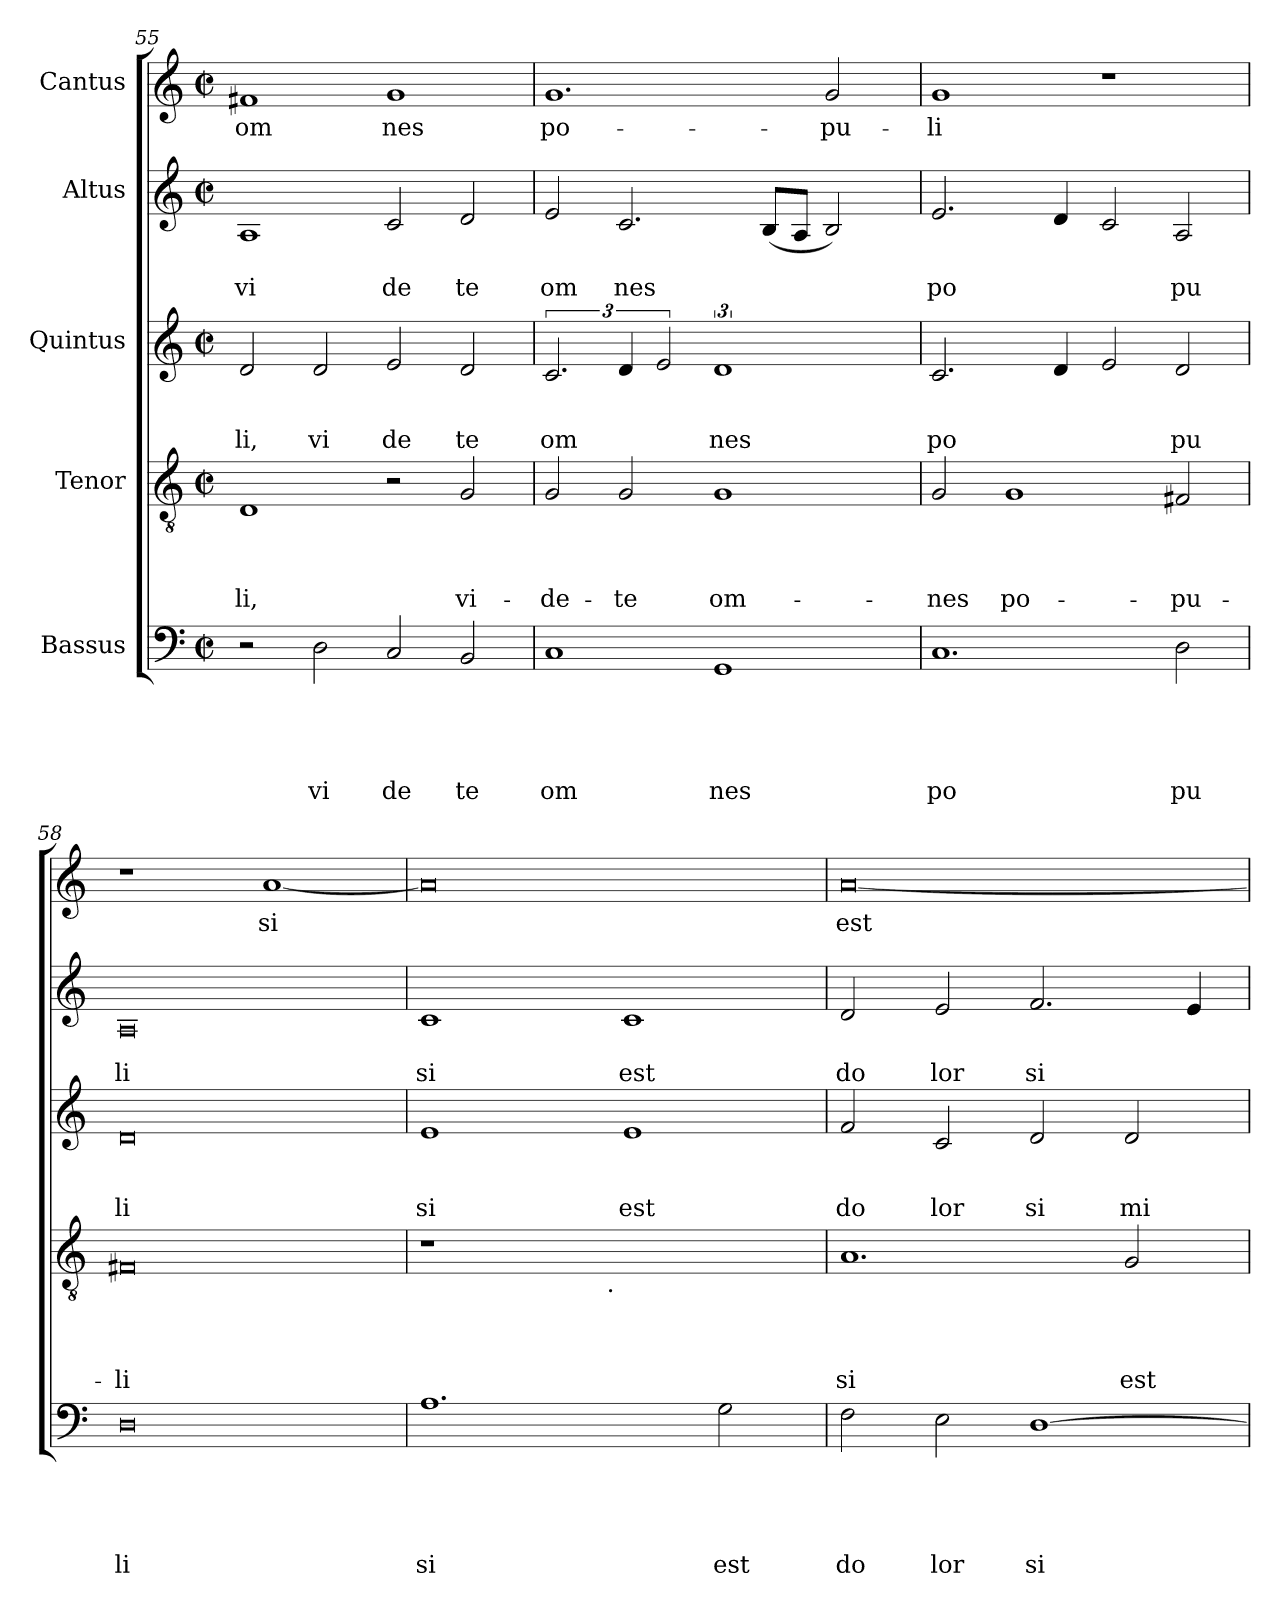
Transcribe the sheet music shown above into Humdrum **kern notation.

**kern	**text	**text	**text	**text	**text	**kern	**text	**text	**text	**text	**kern	**text	**text	**text	**kern	**text	**text	**kern	**text
*part5	*part5	*part5	*part5	*part5	*part5	*part4	*part4	*part4	*part4	*part4	*part3	*part3	*part3	*part3	*part2	*part2	*part2	*part1	*part1
*staff5	*staff5	*staff5	*staff5	*staff5	*staff5	*staff4	*staff4	*staff4	*staff4	*staff4	*staff3	*staff3	*staff3	*staff3	*staff2	*staff2	*staff2	*staff1	*staff1
*I"Bassus	*	*	*	*	*	*I"Tenor	*	*	*	*	*I"Quintus	*	*	*	*I"Altus	*	*	*I"Cantus	*
*clefF4	*	*	*	*	*	*clefGv2	*	*	*	*	*clefG2	*	*	*	*clefG2	*	*	*clefG2	*
*k[]	*	*	*	*	*	*k[]	*	*	*	*	*k[]	*	*	*	*k[]	*	*	*k[]	*
*C:	*	*	*	*	*	*C:	*	*	*	*	*C:	*	*	*	*C:	*	*	*C:	*
*M2/2	*	*	*	*	*	*M2/2	*	*	*	*	*M2/2	*	*	*	*M2/2	*	*	*M2/2	*
*met(c|)	*	*	*	*	*	*met(c|)	*	*	*	*	*met(c|)	*	*	*	*met(c|)	*	*	*met(c|)	*
=55	=55	=55	=55	=55	=55	=55	=55	=55	=55	=55	=55	=55	=55	=55	=55	=55	=55	=55	=55
!	!	!	!	!	!	!	!	!	!	!LO:LY:b	!	!	!	!LO:LY:b	!	!	!LO:LY:b	!	!LO:LY:b
2r	.	.	.	.	.	1D	.	.	.	-li,	2d/	.	.	li,	1A	.	vi	1f#X	om
!	!	!	!	!	!LO:LY:b	!	!	!	!	!	!	!	!	!LO:LY:b	!	!	!	!	!
2D\	.	.	.	.	vi	.	.	.	.	.	2d/	.	.	vi	.	.	.	.	.
!	!	!	!	!	!LO:LY:b	!	!	!	!	!	!	!	!	!LO:LY:b	!	!	!LO:LY:b	!	!LO:LY:b
2C/	.	.	.	.	de	2r	.	.	.	.	2e/	.	.	de	2c/	.	de	1g	nes
!	!	!	!	!	!LO:LY:b	!	!	!	!	!LO:LY:b	!	!	!	!LO:LY:b	!	!	!LO:LY:b	!	!
2BB/	.	.	.	.	te	2G/	.	.	.	vi-	2d/	.	.	te	2d/	.	te	.	.
!!LO:PB:g=z
=56	=56	=56	=56	=56	=56	=56	=56	=56	=56	=56	=56	=56	=56	=56	=56	=56	=56	=56	=56
!	!	!	!	!	!LO:LY:b	!	!	!	!	!LO:LY:b	!	!	!	!LO:LY:b	!	!	!LO:LY:b	!	!LO:LY:b
1C	.	.	.	.	om	2G/	.	.	.	-de-	3.c/	.	.	om	2e/	.	om	1.g	po-
!	!	!	!	!	!	!	!	!	!	!LO:LY:b	!	!	!	!	!	!	!LO:LY:b	!	!
.	.	.	.	.	.	2G/	.	.	.	-te	6d/	.	.	.	2.c/	.	nes	.	.
.	.	.	.	.	.	.	.	.	.	.	3e/	.	.	.	.	.	.	.	.
!	!	!	!	!	!LO:LY:b	!	!	!	!	!LO:LY:b	!	!	!	!LO:LY:b	!	!	!	!	!
1GG	.	.	.	.	nes	1G	.	.	.	om-	3%2d	.	.	nes	.	.	.	.	.
.	.	.	.	.	.	.	.	.	.	.	.	.	.	.	(>8B/L	.	.	.	.
.	.	.	.	.	.	.	.	.	.	.	.	.	.	.	8A/J	.	.	.	.
!	!	!	!	!	!	!	!	!	!	!	!	!	!	!	!	!	!	!	!LO:LY:b
.	.	.	.	.	.	.	.	.	.	.	.	.	.	.	2B/)	.	.	2g/	-pu-
.	.	.	.	.	.	.	.	.	.	.	3ryy	.	.	.	.	.	.	.	.
=57	=57	=57	=57	=57	=57	=57	=57	=57	=57	=57	=57	=57	=57	=57	=57	=57	=57	=57	=57
!	!	!	!	!	!LO:LY:b	!	!	!	!	!LO:LY:b	!	!	!	!LO:LY:b	!	!	!LO:LY:b	!	!LO:LY:b
1.C	.	.	.	.	po	2G/	.	.	.	-nes	2.c/	.	.	po	2.e/	.	po	1g	-li
!	!	!	!	!	!	!	!	!	!	!LO:LY:b	!	!	!	!	!	!	!	!	!
.	.	.	.	.	.	1G	.	.	.	po-	.	.	.	.	.	.	.	.	.
.	.	.	.	.	.	.	.	.	.	.	4d/	.	.	.	4d/	.	.	.	.
.	.	.	.	.	.	.	.	.	.	.	2e/	.	.	.	2c/	.	.	1r	.
!	!	!	!	!	!LO:LY:b	!	!	!	!	!LO:LY:b	!	!	!	!LO:LY:b	!	!	!LO:LY:b	!	!
2D\	.	.	.	.	pu	2F#X/	.	.	.	-pu-	2d/	.	.	pu	2A/	.	pu	.	.
=58	=58	=58	=58	=58	=58	=58	=58	=58	=58	=58	=58	=58	=58	=58	=58	=58	=58	=58	=58
!	!	!	!	!	!LO:LY:b	!	!	!	!	!LO:LY:b	!	!	!	!LO:LY:b	!	!	!LO:LY:b	!	!
0D	.	.	.	.	li	0F#X	.	.	.	-li	0d	.	.	li	0A	.	li	1r	.
!	!	!	!	!	!	!	!	!	!	!	!	!	!	!	!	!	!	!	!LO:LY:b
.	.	.	.	.	.	.	.	.	.	.	.	.	.	.	.	.	.	[<1a	si
=59	=59	=59	=59	=59	=59	=59	=59	=59	=59	=59	=59	=59	=59	=59	=59	=59	=59	=59	=59
!	!	!	!	!	!LO:LY:b	!	!	!	!	!	!	!	!	!LO:LY:b	!	!	!LO:LY:b	!	!
*	*	*	*	*	*	*^	*	*	*	*	*	*	*	*	*	*	*	*	*
1.A	.	.	.	.	si	1r	2ryy	.	.	.	.	1e	.	.	si	1c	.	si	0a]	.
.	.	.	.	.	.	.	4...ryy	.	.	.	.	.	.	.	.	.	.	.	.	.
!	!	!	!	!	!	!	!LO:TX:b:t=.	!	!	!	!	!	!	!	!	!	!	!	!	!
.	.	.	.	.	.	.	1ryy	.	.	.	.	.	.	.	.	.	.	.	.	.
!	!	!	!	!	!	!	!	!	!	!	!	!	!	!	!LO:LY:b	!	!	!LO:LY:b	!	!
.	.	.	.	.	.	1ryy	.	.	.	.	.	1e	.	.	est	1c	.	est	.	.
!	!	!	!	!	!LO:LY:b	!	!	!	!	!	!	!	!	!	!	!	!	!	!	!
2G\	.	.	.	.	est	.	.	.	.	.	.	.	.	.	.	.	.	.	.	.
.	.	.	.	.	.	.	32ryy	.	.	.	.	.	.	.	.	.	.	.	.	.
=60	=60	=60	=60	=60	=60	=60	=60	=60	=60	=60	=60	=60	=60	=60	=60	=60	=60	=60	=60	=60
!	!	!	!	!	!LO:LY:b	!	!	!	!	!	!LO:LY:b	!	!	!	!LO:LY:b	!	!	!LO:LY:b	!	!LO:LY:b
*	*	*	*	*	*	*v	*v	*	*	*	*	*	*	*	*	*	*	*	*	*
2F\	.	.	.	.	do	1.A	.	.	.	si	2f/	.	.	do	2d/	.	do	[<0a	est
!	!	!	!	!	!LO:LY:b	!	!	!	!	!	!	!	!	!LO:LY:b	!	!	!LO:LY:b	!	!
2E\	.	.	.	.	lor	.	.	.	.	.	2c/	.	.	lor	2e/	.	lor	.	.
!	!	!	!	!	!LO:LY:b	!	!	!	!	!	!	!	!	!LO:LY:b	!	!	!LO:LY:b	!	!
[>1D	.	.	.	.	si	.	.	.	.	.	2d/	.	.	si	2.f/	.	si	.	.
!	!	!	!	!	!	!	!	!	!	!LO:LY:b	!	!	!	!LO:LY:b	!	!	!	!	!
.	.	.	.	.	.	2G/	.	.	.	est	2d/	.	.	mi	.	.	.	.	.
.	.	.	.	.	.	.	.	.	.	.	.	.	.	.	4e/	.	.	.	.
=	=	=	=	=	=	=	=	=	=	=	=	=	=	=	=	=	=	=	=
*-	*-	*-	*-	*-	*-	*-	*-	*-	*-	*-	*-	*-	*-	*-	*-	*-	*-	*-	*-
